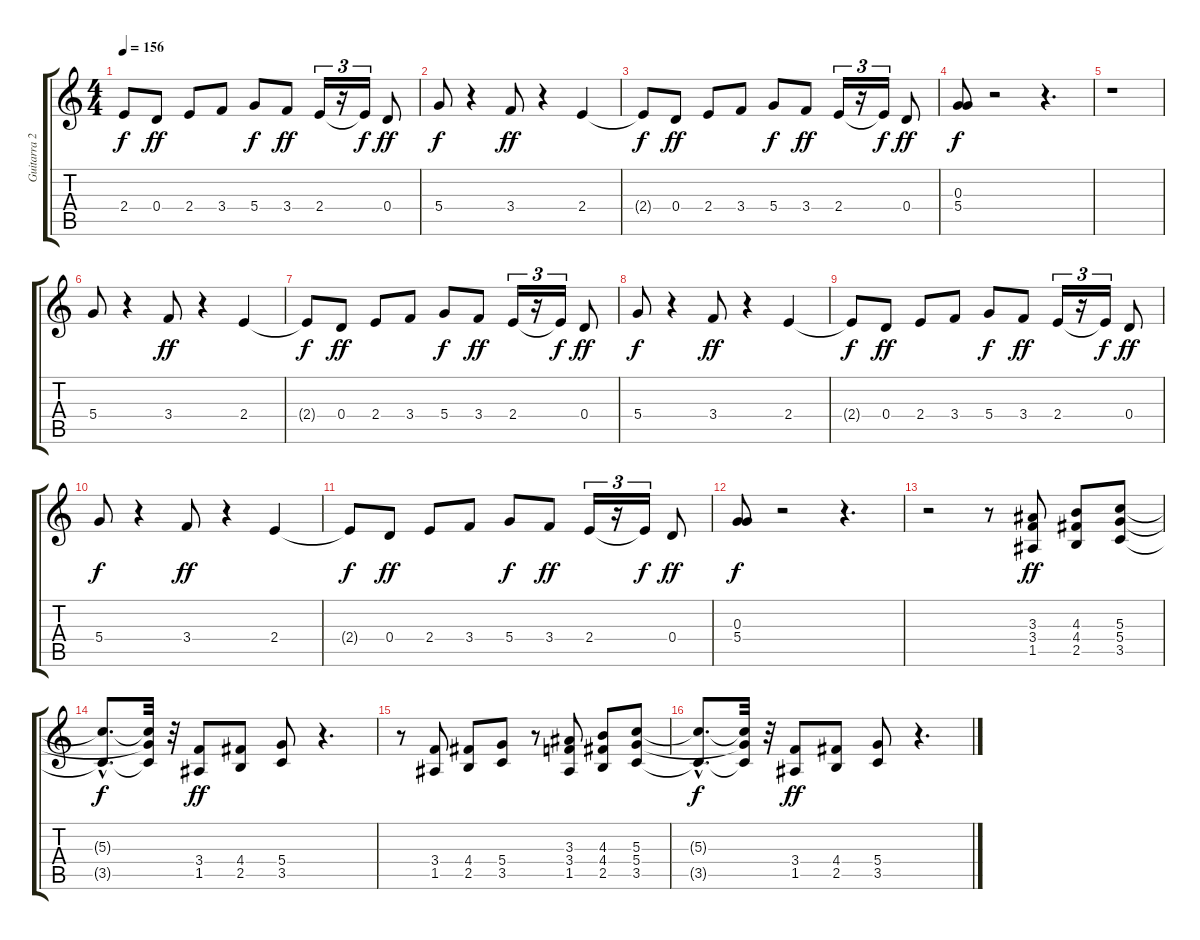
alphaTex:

\track ("Guitarra 2" "Guitarra 2") {instrument overdrivenguitar}
\staff {score tabs}
\tuning (E4 B3 G3 D3 A2 E2) {hide}
\ts (4 4)
\tempo 156
\clef g2
\ks c
2.4{t}.8{dy f} 0.4.8{dy ff} 2.4.8 3.4.8 5.4.8{dy f} 3.4.8{dy ff} 2.4.16{tu (3 2)} r.16{tu (3 2)} 2.4{t}.16{tu (3 2) dy f} 0.4.8{dy ff} |
5.4.8{dy f} r.4 3.4.8{dy ff} r.4 2.4.4 |
2.4{t}.8{dy f} 0.4.8{dy ff} 2.4.8 3.4.8 5.4.8{dy f} 3.4.8{dy ff} 2.4.16{tu (3 2)} r.16{tu (3 2)} 2.4{t}.16{tu (3 2) dy f} 0.4.8{dy ff} |
(0.3 5.4).8{dy f} r.2 r.4{d} |
r.1 |
5.4.8 r.4 3.4.8{dy ff} r.4 2.4.4 |
2.4{t}.8{dy f} 0.4.8{dy ff} 2.4.8 3.4.8 5.4.8{dy f} 3.4.8{dy ff} 2.4.16{tu (3 2)} r.16{tu (3 2)} 2.4{t}.16{tu (3 2) dy f} 0.4.8{dy ff} |
5.4.8{dy f} r.4 3.4.8{dy ff} r.4 2.4.4 |
2.4{t}.8{dy f} 0.4.8{dy ff} 2.4.8 3.4.8 5.4.8{dy f} 3.4.8{dy ff} 2.4.16{tu (3 2)} r.16{tu (3 2)} 2.4{t}.16{tu (3 2) dy f} 0.4.8{dy ff} |
5.4.8{dy f} r.4 3.4.8{dy ff} r.4 2.4.4 |
2.4{t}.8{dy f} 0.4.8{dy ff} 2.4.8 3.4.8 5.4.8{dy f} 3.4.8{dy ff} 2.4.16{tu (3 2)} r.16{tu (3 2)} 2.4{t}.16{tu (3 2) dy f} 0.4.8{dy ff} |
(0.3 5.4).8{dy f} r.2 r.4{d} |
r.2 r.8 (3.3 3.4 1.5).8{dy ff} (4.3 4.4 2.5).8 (5.3 5.4 3.5).8 |
(5.3{hac t} 3.5{hac t}).8{d dy f} (5.3{t} 5.4{t} 3.5{t}).32 r.32 (3.4 1.5).8{dy ff} (4.4 2.5).8 (5.4 3.5).8 r.4{d} |
r.8 (3.4 1.5).8 (4.4 2.5).8 (5.4 3.5).8 r.8 (3.3 3.4 1.5).8 (4.3 4.4 2.5).8 (5.3 5.4 3.5).8 |
(5.3{hac t} 3.5{hac t}).8{d dy f} (5.3{t} 5.4{t} 3.5{t}).32 r.32 (3.4 1.5).8{dy ff} (4.4 2.5).8 (5.4 3.5).8 r.4{d}
